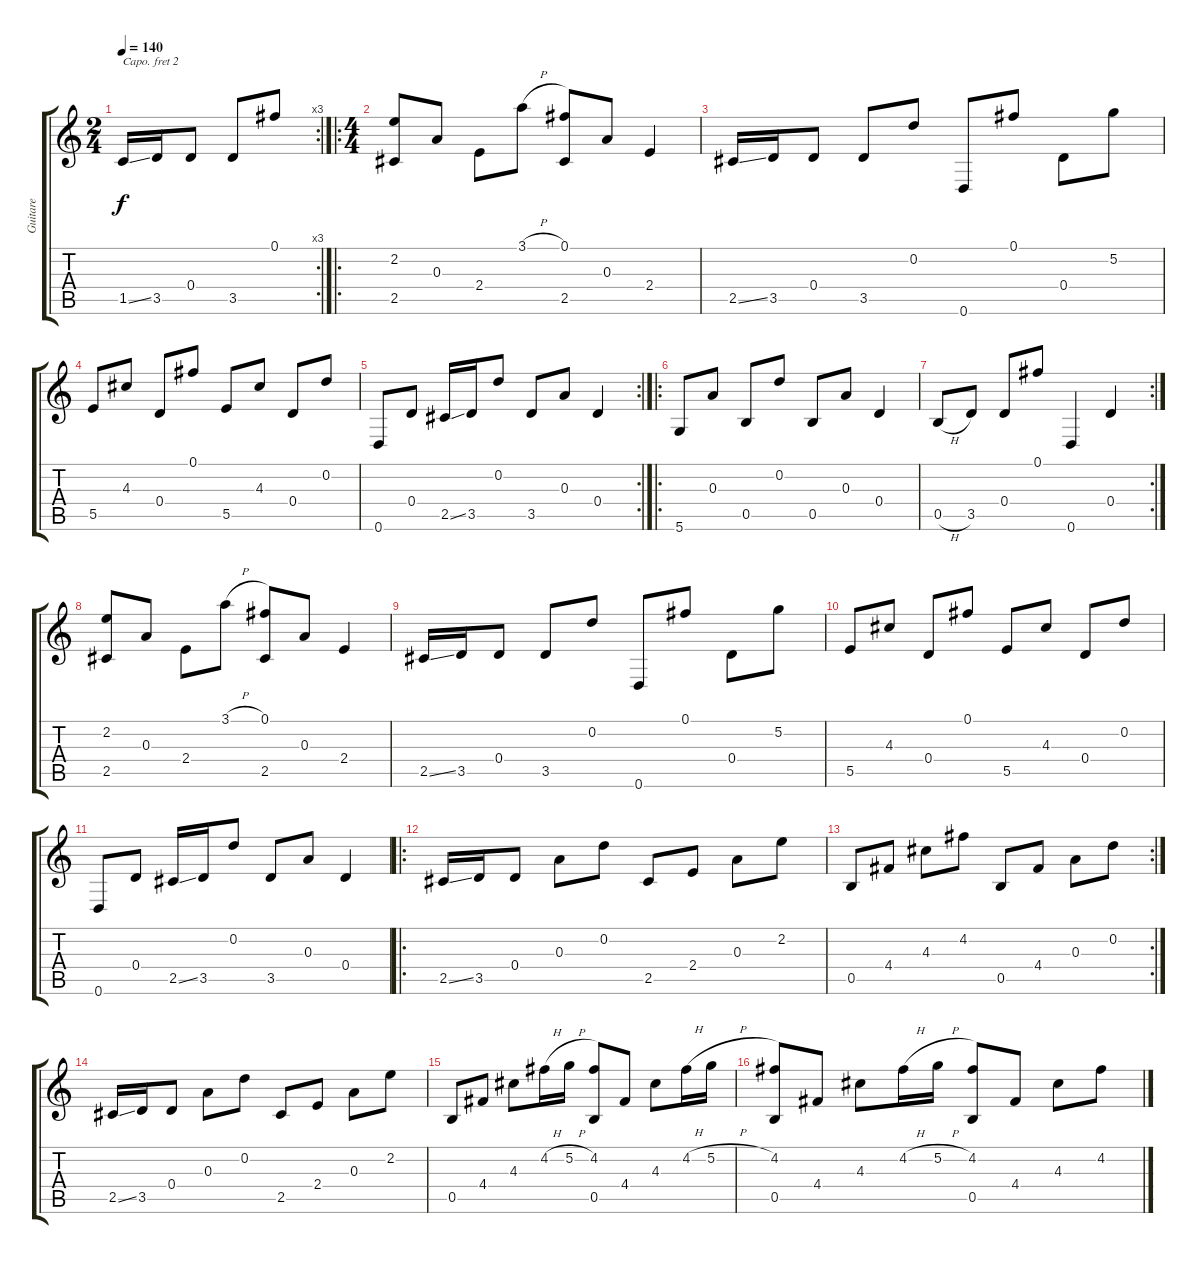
\track ("Guitare" "Guitare") {instrument acousticguitarsteel}
\staff {score tabs}
\capo 2
\tuning (E4 C4 G3 C3 A2 C2) {hide}
\rc 3
\ts (2 4)
\tempo 140
\tempo 130
\tempo 140
\clef g2
\ks c
1.5{ss}.16{dy f volume 16 balance 8 instrument acousticguitarnylon} 3.5.16 0.4.8 3.5.8 0.1.8 |
\ro
\ts (4 4)
(2.2 2.5).8 0.3.8 2.4.8 3.1{h}.8 (0.1 2.5).8 0.3.8 2.4.4 |
2.5{ss}.16 3.5.16 0.4.8 3.5.8 0.2.8 0.6.8 0.1.8 0.4.8 5.2.8 |
5.5.8 4.3.8 0.4.8 0.1.8 5.5.8 4.3.8 0.4.8 0.2.8 |
\rc 2
0.6.8 0.4.8 2.5{ss}.16 3.5.16 0.2.8 3.5.8 0.3.8 0.4.4 |
\ro
5.6.8 0.3.8 0.5.8 0.2.8 0.5.8 0.3.8 0.4.4 |
\rc 2
0.5{h}.8 3.5.8 0.4.8 0.1.8 0.6.4 0.4.4 |
(2.2 2.5).8 0.3.8 2.4.8 3.1{h}.8 (0.1 2.5).8 0.3.8 2.4.4 |
2.5{ss}.16 3.5.16 0.4.8 3.5.8 0.2.8 0.6.8 0.1.8 0.4.8 5.2.8 |
5.5.8 4.3.8 0.4.8 0.1.8 5.5.8 4.3.8 0.4.8 0.2.8 |
0.6.8 0.4.8 2.5{ss}.16 3.5.16 0.2.8 3.5.8 0.3.8 0.4.4 |
\ro
2.5{ss}.16 3.5.16 0.4.8 0.3.8 0.2.8 2.5.8 2.4.8 0.3.8 2.2.8 |
\rc 2
0.5.8 4.4.8 4.3.8 4.2.8 0.5.8 4.4.8 0.3.8 0.2.8 |
2.5{ss}.16 3.5.16 0.4.8 0.3.8 0.2.8 2.5.8 2.4.8 0.3.8 2.2.8 |
0.5.8 4.4.8 4.3.8 4.2{h}.16 5.2{h}.16 (4.2 0.5).8 4.4.8 4.3.8 4.2{h}.16 5.2{h}.16 |
(4.2 0.5).8 4.4.8 4.3.8 4.2{h}.16 5.2{h}.16 (4.2 0.5).8 4.4.8 4.3.8 4.2{ss}.8
